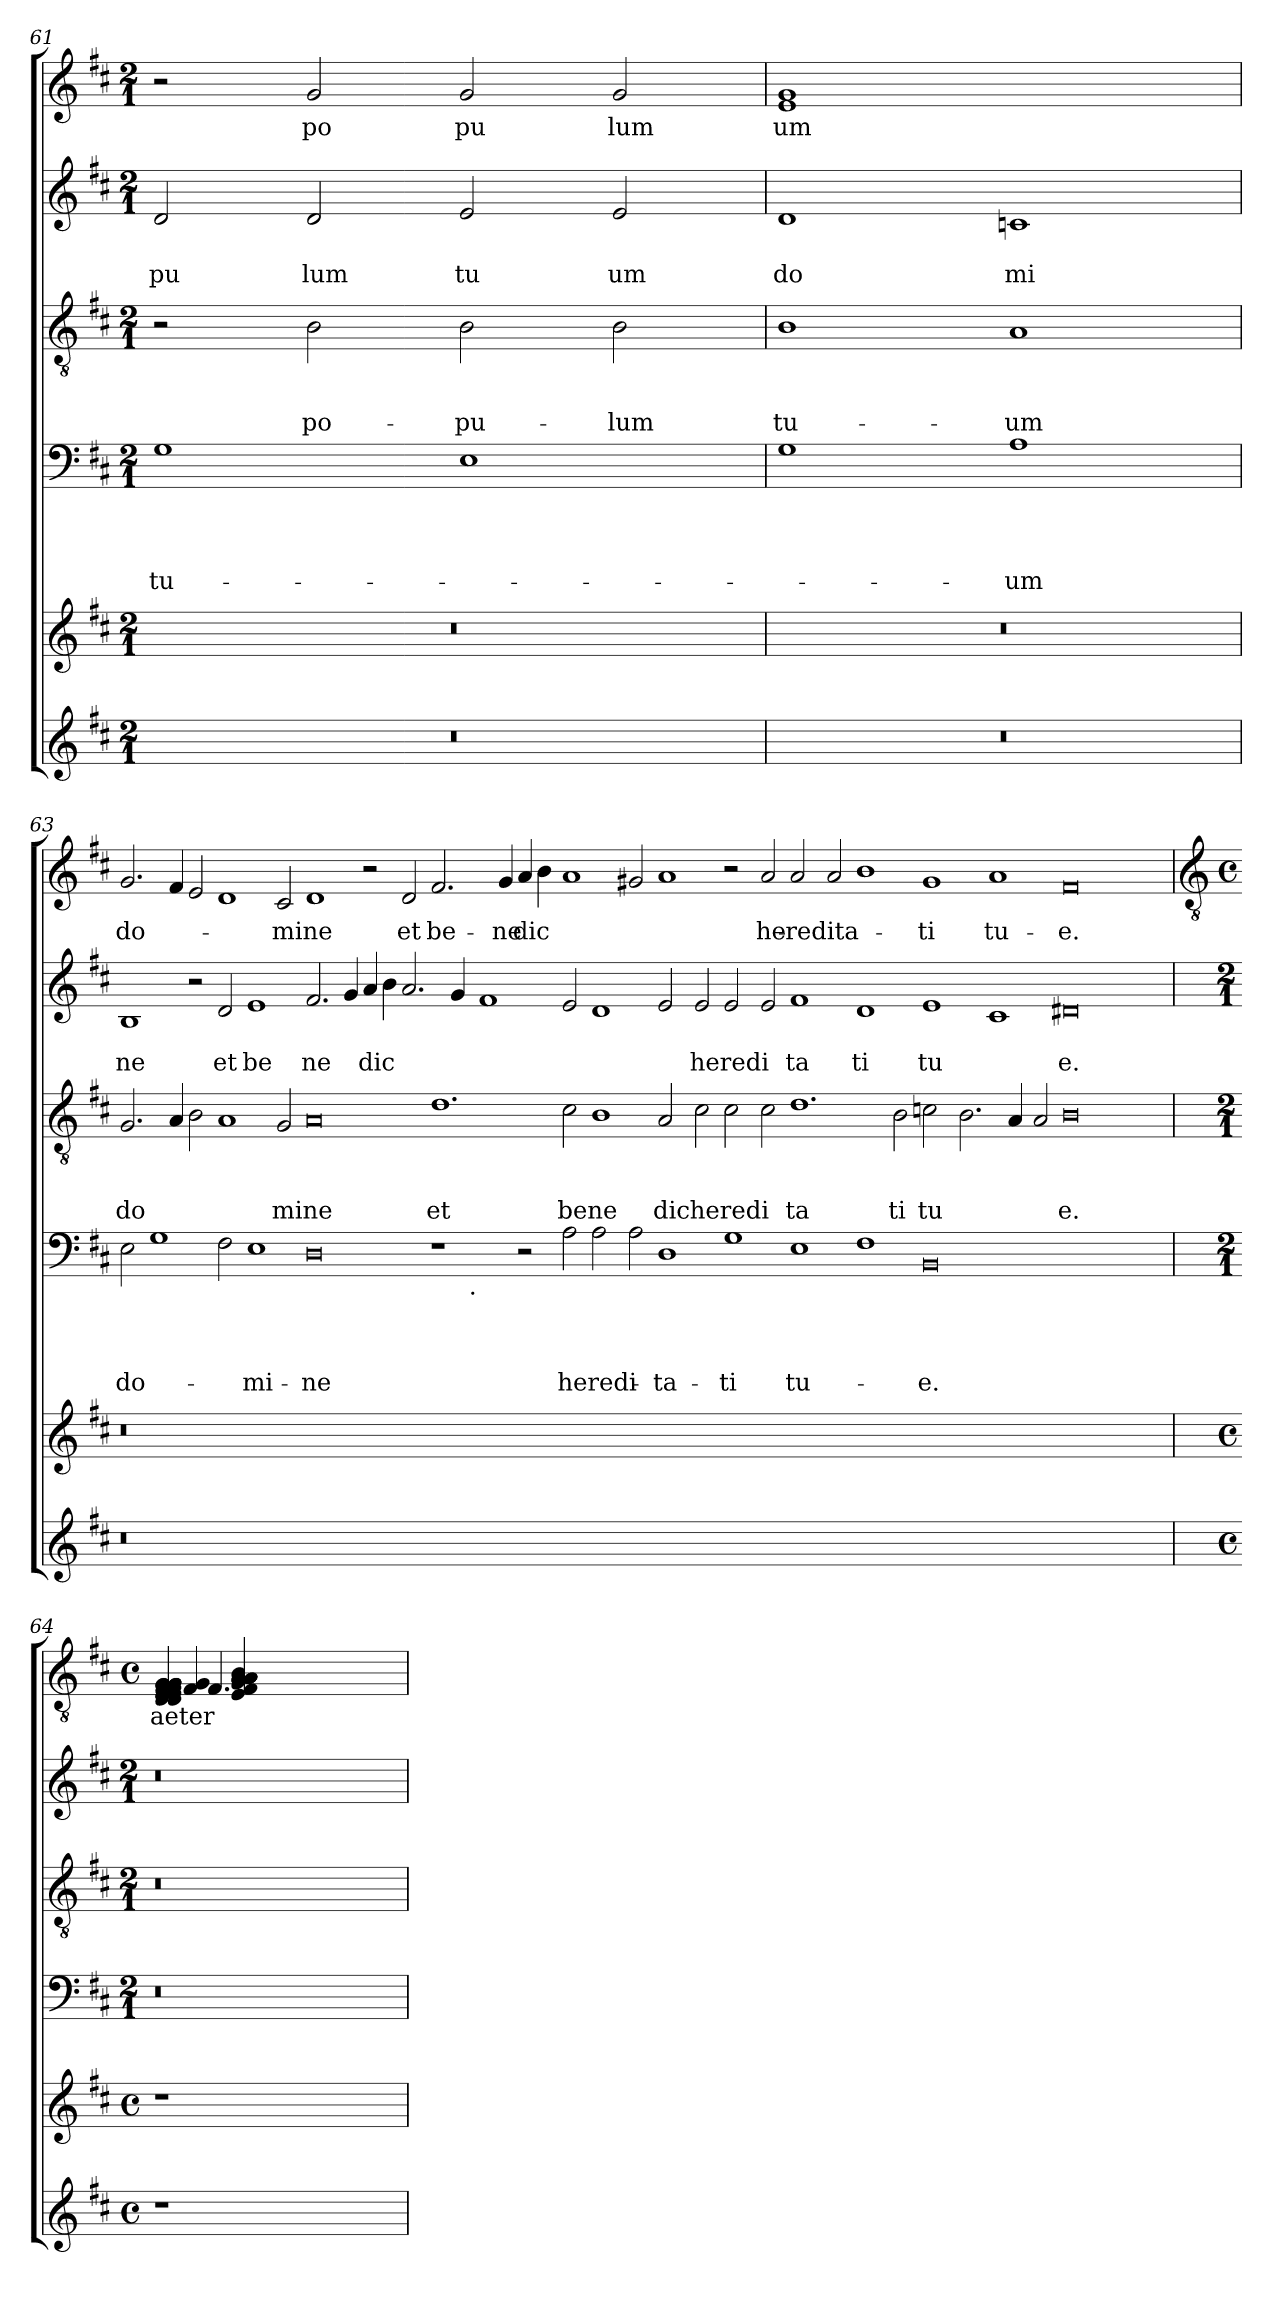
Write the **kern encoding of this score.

**kern	**kern	**kern	**text	**text	**text	**text	**kern	**text	**text	**text	**kern	**text	**text	**kern	**text
*part6	*part5	*part4	*part4	*part4	*part4	*part4	*part3	*part3	*part3	*part3	*part2	*part2	*part2	*part1	*part1
*staff6	*staff5	*staff4	*staff4	*staff4	*staff4	*staff4	*staff3	*staff3	*staff3	*staff3	*staff2	*staff2	*staff2	*staff1	*staff1
*clefG2	*clefG2	*clefF4	*	*	*	*	*clefGv2	*	*	*	*clefG2	*	*	*clefG2	*
*k[f#c#]	*k[f#c#]	*k[f#c#]	*	*	*	*	*k[f#c#]	*	*	*	*k[f#c#]	*	*	*k[f#c#]	*
*D:	*D:	*D:	*	*	*	*	*D:	*	*	*	*D:	*	*	*D:	*
*M2/1	*M2/1	*M2/1	*	*	*	*	*M2/1	*	*	*	*M2/1	*	*	*M2/1	*
=61	=61	=61	=61	=61	=61	=61	=61	=61	=61	=61	=61	=61	=61	=61	=61
!	!	!	!	!	!	!LO:LY:b	!	!	!	!	!	!	!LO:LY:b	!	!
0r	0r	1G	.	.	.	tu-	2r	.	.	.	2d/	.	pu	2r	.
!	!	!	!	!	!	!	!	!	!	!LO:LY:b	!	!	!LO:LY:b	!	!LO:LY:b
.	.	.	.	.	.	.	2B\	.	.	po-	2d/	.	lum	2g/	po
!	!	!	!	!	!	!	!	!	!	!LO:LY:b	!	!	!LO:LY:b	!	!LO:LY:b
.	.	1E	.	.	.	.	2B\	.	.	-pu-	2e/	.	tu	2g/	pu
!	!	!	!	!	!	!	!	!	!	!LO:LY:b	!	!	!LO:LY:b	!	!LO:LY:b
.	.	.	.	.	.	.	2B\	.	.	-lum	2e/	.	um	2g/	lum
=62!	=62!	=62!	=62!	=62!	=62!	=62!	=62!	=62!	=62!	=62!	=62!	=62!	=62!	=62!	=62!
!	!	!	!	!	!	!	!	!	!	!LO:LY:b	!	!	!LO:LY:b	!	!LO:LY:b
0r	0r	1G	.	.	.	.	1B	.	.	tu-	1d	.	do	1e 1g	um
!	!	!	!	!	!	!LO:LY:b	!	!	!	!LO:LY:b	!	!	!LO:LY:b	!	!
.	.	1A	.	.	.	-um	1A	.	.	-um	1cn	.	mi	1ryy	.
!!LO:PB:g=z
=63!	=63!	=63!	=63!	=63!	=63!	=63!	=63!	=63!	=63!	=63!	=63!	=63!	=63!	=63!	=63!
!	!	!	!	!	!	!LO:LY:b	!	!	!	!LO:LY:b	!	!	!LO:LY:b	!	!LO:LY:b
*	*	*^	*	*	*	*	*	*	*	*	*	*	*	*	*
0r	0r	2E\	1ryy	.	.	.	do-	2.G/	.	.	do	1B	.	ne	2.g/	do-
.	.	1G	.	.	.	.	.	.	.	.	.	.	.	.	.	.
.	.	.	.	.	.	.	.	4A/	.	.	.	.	.	.	4f#/	.
.	.	.	1ryy	.	.	.	.	2B\	.	.	.	2r	.	.	2e/	.
!	!	!	!	!	!	!	!	!	!	!	!	!	!	!LO:LY:b	!	!
.	.	2F#\	.	.	.	.	.	1A	.	.	.	2d/	.	et	1d	.
!	!	!	!	!	!	!	!LO:LY:b	!	!	!	!	!	!	!LO:LY:b	!	!
1%14ryy	1%14ryy	1E	1ryy	.	.	.	-mi-	.	.	.	.	1e	.	be	.	.
!	!	!	!	!	!	!	!	!	!	!	!LO:LY:b	!	!	!	!	!LO:LY:b
.	.	.	.	.	.	.	.	2G/	.	.	mine	.	.	.	2c#/	-mine
!	!	!	!	!	!	!	!LO:LY:b	!	!	!	!	!	!	!LO:LY:b	!	!
.	.	0D	1ryy	.	.	.	-ne	0A	.	.	.	2.f#/	.	ne	1d	.
.	.	.	.	.	.	.	.	.	.	.	.	4g/	.	.	.	.
!	!	!	!	!	!	!	!	!	!	!	!	!	!	!LO:LY:b	!	!
.	.	.	1ryy	.	.	.	.	.	.	.	.	4a/	.	dic	2r	.
.	.	.	.	.	.	.	.	.	.	.	.	4b\	.	.	.	.
!	!	!	!	!	!	!	!	!	!	!	!	!	!	!	!	!LO:LY:b
.	.	.	.	.	.	.	.	.	.	.	.	2.a/	.	.	2d/	et
!	!	!	!	!	!	!	!	!	!	!	!LO:LY:b	!	!	!	!	!LO:LY:b
.	.	1r	4ryy	.	.	.	.	1.d	.	.	et	.	.	.	2.f#/	be-
.	.	.	8ryy	.	.	.	.	.	.	.	.	4g/	.	.	.	.
.	.	.	32ryy	.	.	.	.	.	.	.	.	.	.	.	.	.
!	!	!	!LO:TX:b:t=.	!	!	!	!	!	!	!	!	!	!	!	!	!
.	.	.	1ryy	.	.	.	.	.	.	.	.	.	.	.	.	.
.	.	.	.	.	.	.	.	.	.	.	.	1f#	.	.	.	.
!	!	!	!	!	!	!	!	!	!	!	!	!	!	!	!	!LO:LY:b
.	.	.	.	.	.	.	.	.	.	.	.	.	.	.	4g/	-ne-
!	!	!	!	!	!	!	!	!	!	!	!	!	!	!	!	!LO:LY:b
.	.	2r	.	.	.	.	.	.	.	.	.	.	.	.	4a/	-dic
.	.	.	.	.	.	.	.	.	.	.	.	.	.	.	4b\	.
.	.	.	1ryy	.	.	.	.	.	.	.	.	.	.	.	.	.
!	!	!	!	!	!	!	!LO:LY:b	!	!	!	!LO:LY:b	!	!	!	!	!
.	.	2A\	.	.	.	.	heredi-	2c#\	.	.	bene	2e/	.	.	1a	.
.	.	2A\	.	.	.	.	.	1B	.	.	.	1d	.	.	.	.
.	.	.	1ryy	.	.	.	.	.	.	.	.	.	.	.	.	.
.	.	2A\	.	.	.	.	.	.	.	.	.	.	.	.	2g#X/	.
!	!	!	!	!	!	!	!LO:LY:b	!	!	!	!LO:LY:b	!	!	!	!	!
.	.	1D	.	.	.	.	-ta-	2A/	.	.	dic	2e/	.	.	1a	.
.	.	.	1ryy	.	.	.	.	.	.	.	.	.	.	.	.	.
!	!	!	!	!	!	!	!	!	!	!	!LO:LY:b	!	!	!LO:LY:b	!	!
.	.	.	.	.	.	.	.	2c#\	.	.	heredi	2e/	.	heredi	.	.
!	!	!	!	!	!	!	!LO:LY:b	!	!	!	!	!	!	!	!	!
.	.	1G	.	.	.	.	-ti	2c#\	.	.	.	2e/	.	.	2r	.
.	.	.	1ryy	.	.	.	.	.	.	.	.	.	.	.	.	.
!	!	!	!	!	!	!	!	!	!	!	!	!	!	!	!	!LO:LY:b
.	.	.	.	.	.	.	.	2c#\	.	.	.	2e/	.	.	2a/	he-
!	!	!	!	!	!	!	!LO:LY:b	!	!	!	!LO:LY:b	!	!	!LO:LY:b	!	!LO:LY:b
.	.	1E	.	.	.	.	tu-	1.d	.	.	ta	1f#	.	ta	2a/	-redita-
.	.	.	1ryy	.	.	.	.	.	.	.	.	.	.	.	.	.
.	.	.	.	.	.	.	.	.	.	.	.	.	.	.	2a/	.
!	!	!	!	!	!	!	!	!	!	!	!	!	!	!LO:LY:b	!	!
.	.	1F#	.	.	.	.	.	.	.	.	.	1d	.	ti	1b	.
.	.	.	1ryy	.	.	.	.	.	.	.	.	.	.	.	.	.
!	!	!	!	!	!	!	!	!	!	!	!LO:LY:b	!	!	!	!	!
.	.	.	.	.	.	.	.	2B\	.	.	ti	.	.	.	.	.
!	!	!	!	!	!	!	!LO:LY:b	!	!	!	!LO:LY:b	!	!	!LO:LY:b	!	!LO:LY:b
.	.	0BB	.	.	.	.	-e.	2cn\	.	.	tu	1e	.	tu	1g#	-ti
.	.	.	1ryy	.	.	.	.	.	.	.	.	.	.	.	.	.
.	.	.	.	.	.	.	.	2.B\	.	.	.	.	.	.	.	.
!	!	!	!	!	!	!	!	!	!	!	!	!	!	!	!	!LO:LY:b
.	.	.	.	.	.	.	.	.	.	.	.	1c#	.	.	1a	tu-
.	.	.	.	.	.	.	.	4A/	.	.	.	.	.	.	.	.
.	.	.	1ryy	.	.	.	.	.	.	.	.	.	.	.	.	.
.	.	.	.	.	.	.	.	2A/	.	.	.	.	.	.	.	.
!	!	!	!	!	!	!	!	!	!	!	!LO:LY:b	!	!	!LO:LY:b	!	!LO:LY:b
.	.	0ryy	.	.	.	.	.	0B	.	.	e.	0d#X	.	e.	0f#	-e.
.	.	.	1ryy	.	.	.	.	.	.	.	.	.	.	.	.	.
.	.	.	2ryy	.	.	.	.	.	.	.	.	.	.	.	.	.
.	.	.	16.ryy	.	.	.	.	.	.	.	.	.	.	.	.	.
*	*	*v	*v	*	*	*	*	*	*	*	*	*	*	*	*	*
!!LO:LB:g=z
=64!	=64!	=64!	=64!	=64!	=64!	=64!	=64!	=64!	=64!	=64!	=64!	=64!	=64!	=64!	=64!
*	*	*	*	*	*	*	*	*	*	*	*	*	*	*clefGv2	*
*M4/4	*M4/4	*M2/1	*	*	*	*	*M2/1	*	*	*	*M2/1	*	*	*M4/4	*
*met(c)	*met(c)	*	*	*	*	*	*	*	*	*	*	*	*	*met(c)	*
*	*	*^	*	*	*	*	*	*	*	*	*	*	*	*	*
!	!	!	!	!	!	!	!	!	!	!	!	!	!	!	!	!LO:LY:b
*	*	*	*	*	*	*	*	*	*	*	*	*	*	*	*^	*
!	!	!	!	!	!	!	!	!	!	!	!	!	!	!	!	!	!LO:LY:b
*	*	*	*	*	*	*	*	*	*	*	*	*	*	*	*^	*^	*
!	!	!	!	!	!	!	!	!	!	!	!	!	!	!	!	!	!	!	!LO:LY:b
*	*	*v	*v	*	*	*	*	*	*	*	*	*	*	*	*	*	*	*	*
1r	1r	0r	.	.	.	.	0r	.	.	.	0r	.	.	(<(<4D/ 4D/ 4E/ 4E/ 4E/ 4F#/ 4F#/ 4G/ 4G/ 4G/ 4G/ 4G/	4F#/ 4G/)	4.F#/	(<4E/ 4F#/ 4G/ 4A/ 4A/ 4A/ 4A/ 4A/ 4B/)	aeter-
.	.	.	.	.	.	.	.	.	.	.	.	.	.	1ryy	1ryy	.	1ryy	.
.	.	.	.	.	.	.	.	.	.	.	.	.	.	.	.	1ryy	.	.
1ryy	1ryy	.	.	.	.	.	.	.	.	.	.	.	.	.	.	.	.	.
.	.	.	.	.	.	.	.	.	.	.	.	.	.	2ryy	2ryy	.	2ryy	.
.	.	.	.	.	.	.	.	.	.	.	.	.	.	.	.	2ryy	.	.
.	.	.	.	.	.	.	.	.	.	.	.	.	.	8ryy	8ryy	.	8ryy	.
.	.	.	.	.	.	.	.	.	.	.	.	.	.	8ryy	8ryy	8ryy	8ryy	.
*	*	*	*	*	*	*	*	*	*	*	*	*	*	*v	*v	*v	*v	*
=	=	=	=	=	=	=	=	=	=	=	=	=	=	=	=
*-	*-	*-	*-	*-	*-	*-	*-	*-	*-	*-	*-	*-	*-	*-	*-
